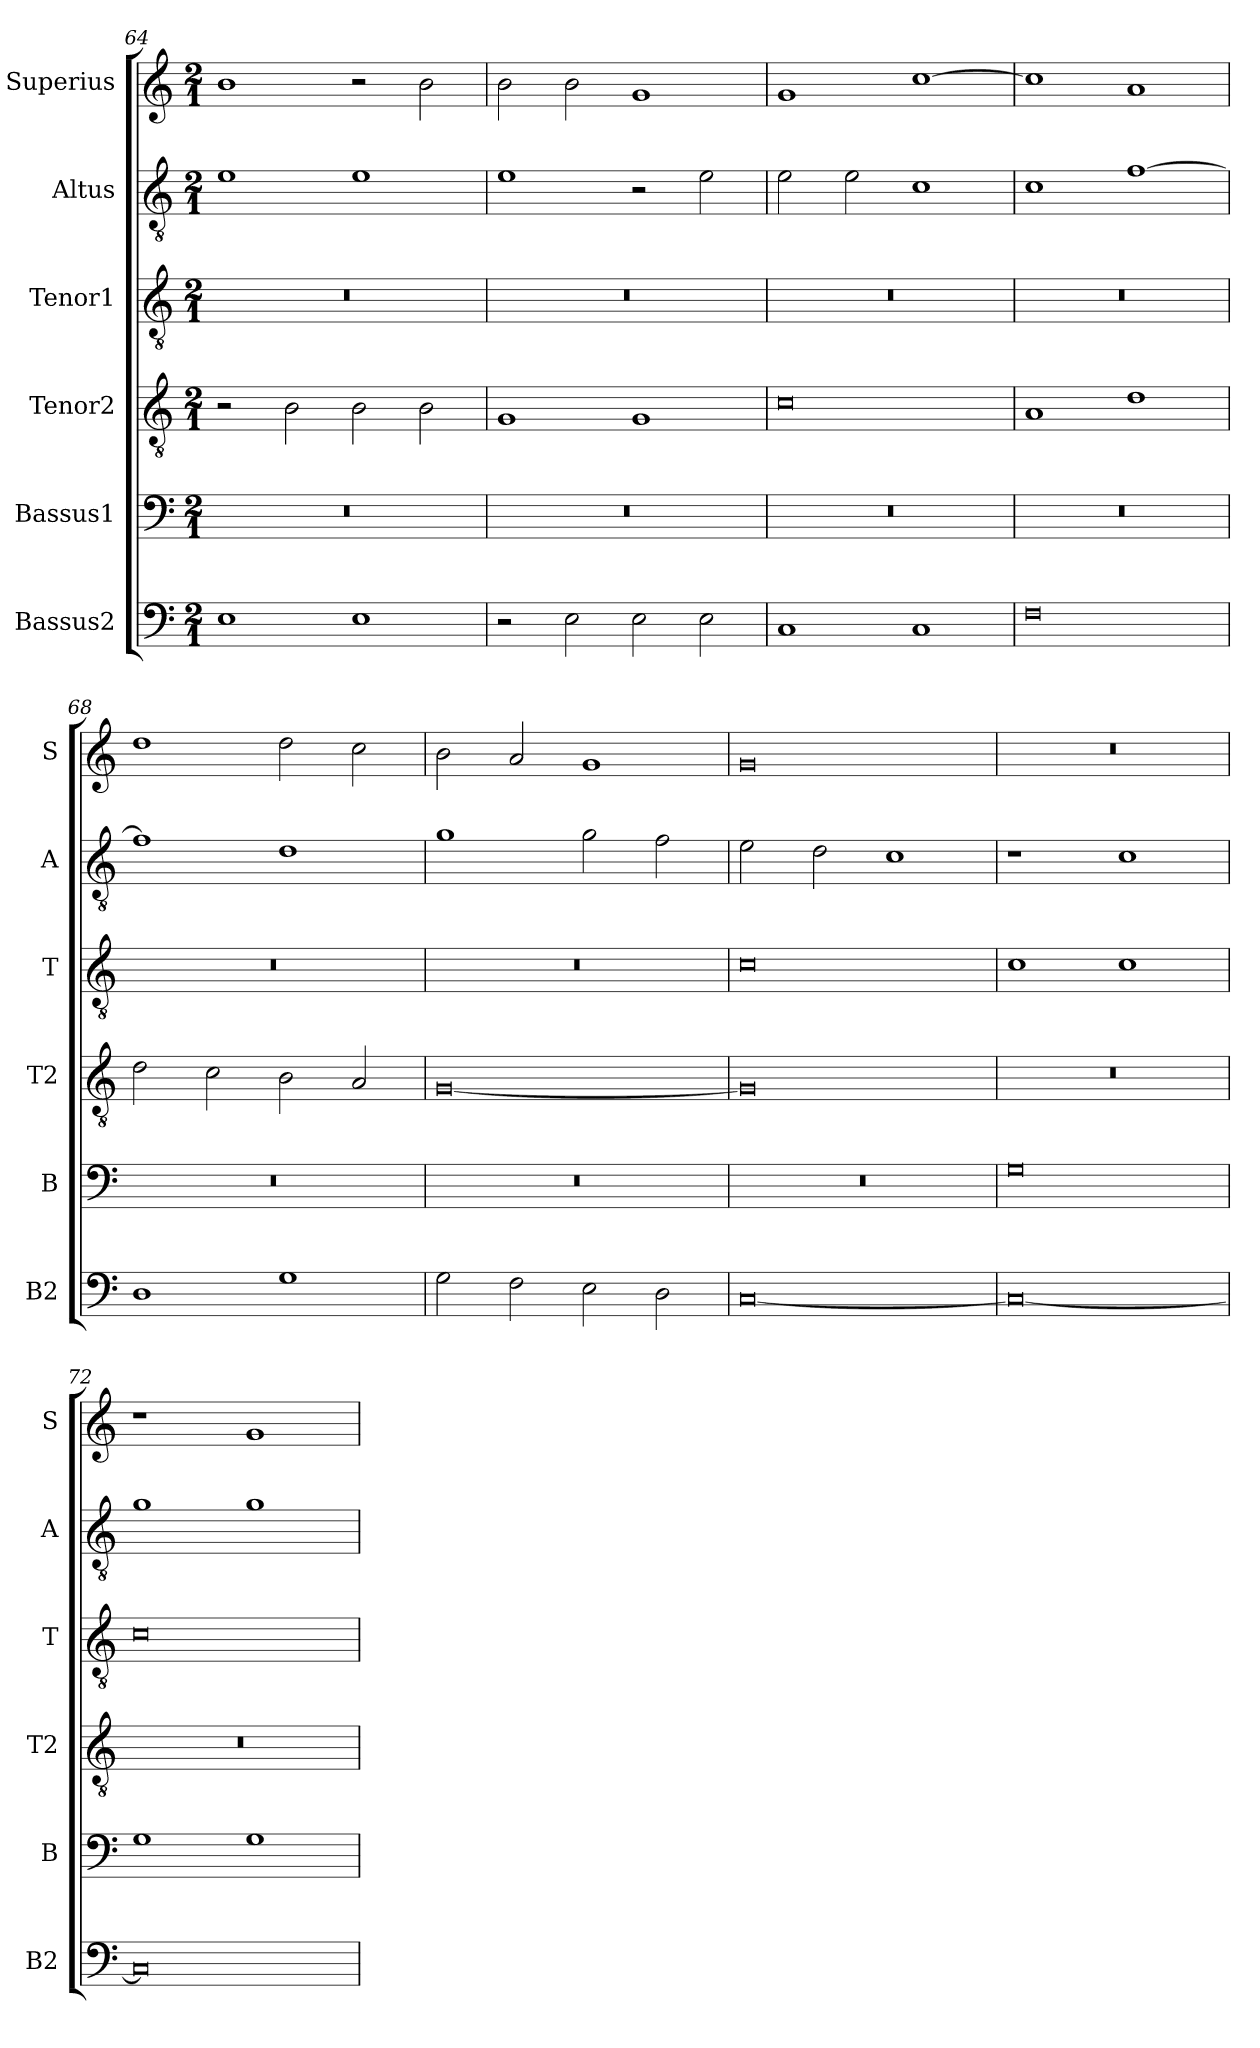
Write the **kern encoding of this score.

**kern	**kern	**kern	**kern	**kern	**kern
*part6	*part5	*part4	*part3	*part2	*part1
*staff6	*staff5	*staff4	*staff3	*staff2	*staff1
*I"Bassus2	*I"Bassus1	*I"Tenor2	*I"Tenor1	*I"Altus	*I"Superius
*I'B2	*I'B	*I'T2	*I'T	*I'A	*I'S
*clefF4	*clefF4	*clefGv2	*clefGv2	*clefGv2	*clefG2
*k[]	*k[]	*k[]	*k[]	*k[]	*k[]
*M2/1	*M2/1	*M2/1	*M2/1	*M2/1	*M2/1
=64	=64	=64	=64	=64	=64
1E	0r	2r	0r	1e	1b
.	.	2B\	.	.	.
1E	.	2B\	.	1e	2r
.	.	2B\	.	.	2b\
=65	=65	=65	=65	=65	=65
2r	0r	1G	0r	1e	2b\
2E\	.	.	.	.	2b\
2E\	.	1G	.	2r	1g
2E\	.	.	.	2e\	.
=66	=66	=66	=66	=66	=66
1C	0r	0c	0r	2e\	1g
.	.	.	.	2e\	.
1C	.	.	.	1c	[1cc
=67	=67	=67	=67	=67	=67
0F	0r	1A	0r	1c	1cc]
.	.	1d	.	[1f	1a
=68	=68	=68	=68	=68	=68
1D	0r	2d\	0r	1f]	1dd
.	.	2c\	.	.	.
1G	.	2B\	.	1d	2dd\
.	.	2A/	.	.	2cc\
=69	=69	=69	=69	=69	=69
2G\	0r	[0G	0r	1g	2b\
2F\	.	.	.	.	2a/
2E\	.	.	.	2g\	1g
2D\	.	.	.	2f\	.
=70	=70	=70	=70	=70	=70
[0C	0r	0G]	0c	2e\	0g
.	.	.	.	2d\	.
.	.	.	.	1c	.
=71	=71	=71	=71	=71	=71
0C_	0G	0r	1c	1r	0r
.	.	.	1c	1c	.
=72	=72	=72	=72	=72	=72
0C]	1G	0r	0c	1g	1r
.	1G	.	.	1g	1g
=	=	=	=	=	=
*-	*-	*-	*-	*-	*-
